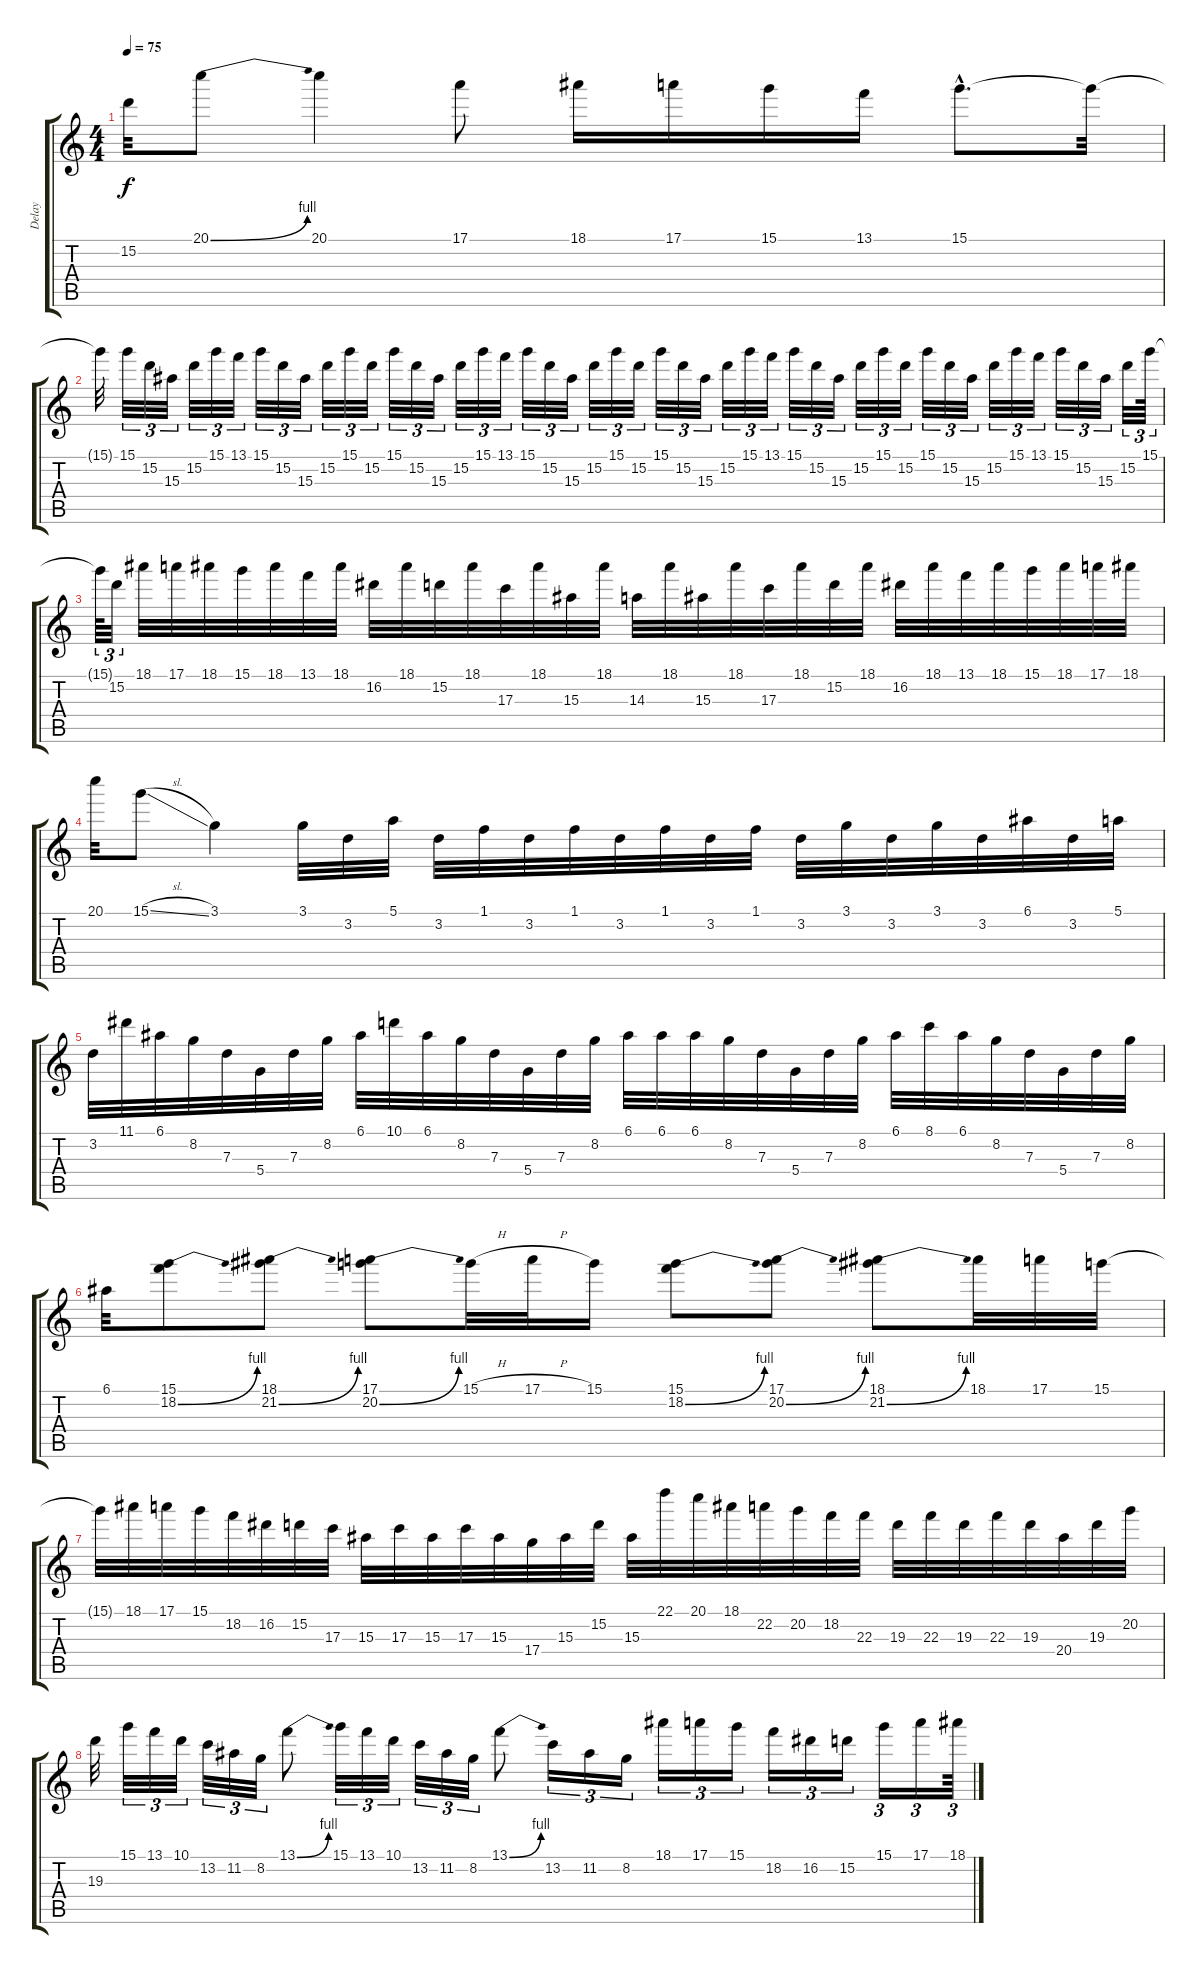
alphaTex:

\track ("Delay" "Delay") {instrument distortionguitar}
\staff {score tabs}
\tuning (E4 B3 G3 D3 A2 E2) {hide}
\ts (4 4)
\tempo 75
\clef g2
\ks c
15.2.32{dy f} 20.1{be (bend 0 0 60 4)}.8 20.1.4 17.1.8 18.1.16 17.1.16 15.1.16 13.1.16 15.1{hac}.8{d} 15.1{t}.32 |
15.1{t}.32 15.1.32{tu (3 2) instrument overdrivenguitar} 15.2.32{tu (3 2)} 15.3.32{tu (3 2)} 15.2.32{tu (3 2)} 15.1.32{tu (3 2)} 13.1.32{tu (3 2)} 15.1.32{tu (3 2)} 15.2.32{tu (3 2)} 15.3.32{tu (3 2)} 15.2.32{tu (3 2)} 15.1.32{tu (3 2)} 15.2.32{tu (3 2)} 15.1.32{tu (3 2)} 15.2.32{tu (3 2)} 15.3.32{tu (3 2)} 15.2.32{tu (3 2)} 15.1.32{tu (3 2)} 13.1.32{tu (3 2)} 15.1.32{tu (3 2)} 15.2.32{tu (3 2)} 15.3.32{tu (3 2)} 15.2.32{tu (3 2)} 15.1.32{tu (3 2)} 15.2.32{tu (3 2)} 15.1.32{tu (3 2)} 15.2.32{tu (3 2)} 15.3.32{tu (3 2)} 15.2.32{tu (3 2)} 15.1.32{tu (3 2)} 13.1.32{tu (3 2)} 15.1.32{tu (3 2)} 15.2.32{tu (3 2)} 15.3.32{tu (3 2)} 15.2.32{tu (3 2)} 15.1.32{tu (3 2)} 15.2.32{tu (3 2)} 15.1.32{tu (3 2)} 15.2.32{tu (3 2)} 15.3.32{tu (3 2)} 15.2.32{tu (3 2)} 15.1.32{tu (3 2)} 13.1.32{tu (3 2)} 15.1.32{tu (3 2)} 15.2.32{tu (3 2)} 15.3.32{tu (3 2)} 15.2.32{tu (3 2)} 15.1.64{tu (3 2)} |
15.1{t}.64{tu (3 2)} 15.2.32{tu (3 2)} 18.1.32 17.1.32 18.1.32 15.1.32 18.1.32 13.1.32 18.1.32 16.2.32 18.1.32 15.2.32 18.1.32 17.3.32 18.1.32 15.3.32 18.1.32 14.3.32 18.1.32 15.3.32 18.1.32 17.3.32 18.1.32 15.2.32 18.1.32 16.2.32 18.1.32 13.1.32 18.1.32 15.1.32 18.1.32 17.1.32 18.1.32 |
20.1.32 15.1{sl}.8 3.1.4 3.1.32 3.2.32 5.1.32 3.2.32 1.1.32 3.2.32 1.1.32 3.2.32 1.1.32 3.2.32 1.1.32 3.2.32 3.1.32 3.2.32 3.1.32 3.2.32 6.1.32 3.2.32 5.1.32 |
3.2.32 11.1.32 6.1.32 8.2.32 7.3.32 5.4.32 7.3.32 8.2.32 6.1.32 10.1.32 6.1.32 8.2.32 7.3.32 5.4.32 7.3.32 8.2.32 6.1.32 6.1.32 6.1.32 8.2.32 7.3.32 5.4.32 7.3.32 8.2.32 6.1.32 8.1.32 6.1.32 8.2.32 7.3.32 5.4.32 7.3.32 8.2.32 |
6.1.32 (15.1 18.2{be (bend 0 0 60 4)}).8 (18.1 21.2{be (bend 0 0 60 4)}).8 (17.1 20.2{be (bend 0 0 60 4)}).8 15.1{h}.32 17.1{h}.32 15.1.16 (15.1 18.2{be (bend 0 0 60 4)}).8 (17.1 20.2{be (bend 0 0 60 4)}).8 (18.1 21.2{be (bend 0 0 60 4)}).8 18.1.32 17.1.32 15.1.32 |
15.1{t}.32 18.1.32 17.1.32 15.1.32 18.2.32 16.2.32 15.2.32 17.3.32 15.3.32 17.3.32 15.3.32 17.3.32 15.3.32 17.4.32 15.3.32 15.2.32 15.3.32 22.1.32 20.1.32 18.1.32 22.2.32 20.2.32 18.2.32 22.3.32 19.3.32 22.3.32 19.3.32 22.3.32 19.3.32 20.4.32 19.3.32 20.2.32 |
19.3.32 15.1.32{tu (3 2)} 13.1.32{tu (3 2)} 10.1.32{tu (3 2)} 13.2.32{tu (3 2)} 11.2.32{tu (3 2)} 8.2.32{tu (3 2)} 13.1{be (bend 0 0 60 4)}.8 15.1.32{tu (3 2)} 13.1.32{tu (3 2)} 10.1.32{tu (3 2)} 13.2.32{tu (3 2)} 11.2.32{tu (3 2)} 8.2.32{tu (3 2)} 13.1{be (bend 0 0 60 4)}.8 13.2.16{tu (3 2)} 11.2.16{tu (3 2)} 8.2.16{tu (3 2)} 18.1.16{tu (3 2)} 17.1.16{tu (3 2)} 15.1.16{tu (3 2)} 18.2.16{tu (3 2)} 16.2.16{tu (3 2)} 15.2.16{tu (3 2)} 15.1.16{tu (3 2)} 17.1.16{tu (3 2)} 18.1.64{tu (3 2)}
